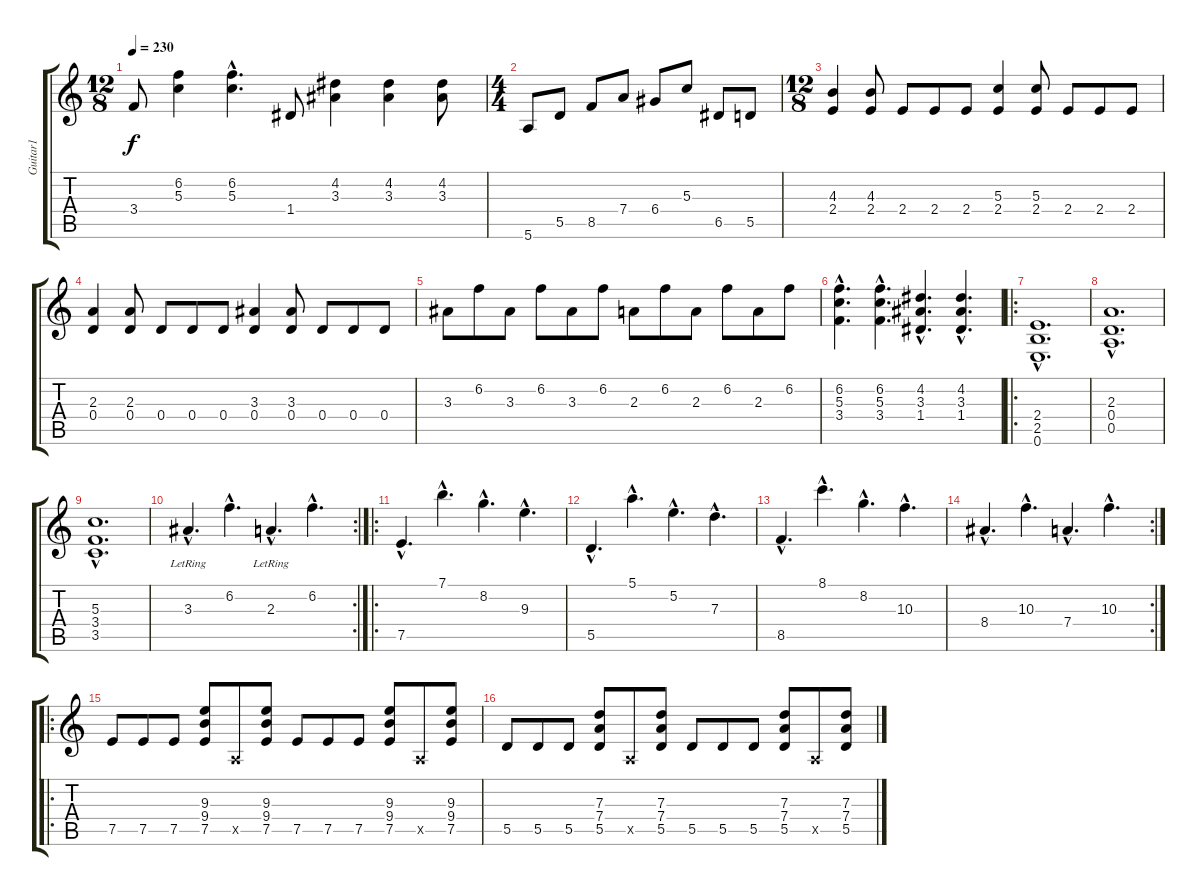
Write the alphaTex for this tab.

\track ("Guitar1" "Guitar1") {instrument distortionguitar}
\staff {score tabs}
\tuning (E4 B3 G3 D3 A2 E2) {hide}
\ts (12 8)
\tempo 230
\clef g2
\ks c
3.4.8{dy f} (6.2 5.3).4 (6.2{hac} 5.3{hac}).4{d} 1.4.8 (4.2 3.3).4 (4.2 3.3).4 (4.2 3.3).8 |
\ts (4 4)
5.6.8 5.5.8 8.5.8 7.4.8 6.4.8 5.3.8 6.5.8 5.5.8 |
\ts (12 8)
(4.3 2.4).4{txt " "} (4.3 2.4).8 2.4.8 2.4.8 2.4.8 (5.3 2.4).4 (5.3 2.4).8 2.4.8 2.4.8 2.4.8 |
(2.3 0.4).4 (2.3 0.4).8 0.4.8 0.4.8 0.4.8 (3.3 0.4).4 (3.3 0.4).8 0.4.8 0.4.8 0.4.8 |
3.3.8 6.2.8 3.3.8 6.2.8 3.3.8 6.2.8 2.3.8 6.2.8 2.3.8 6.2.8 2.3.8 6.2.8 |
(6.2{hac} 5.3{hac} 3.4{hac}).4{d} (6.2{hac} 5.3{hac} 3.4{hac}).4{d} (4.2{hac} 3.3{hac} 1.4{hac}).4{d} (4.2{hac} 3.3{hac} 1.4{hac}).4{d} |
\ro
(2.4{hac} 2.5{hac} 0.6{hac}).1{d} |
(2.3{hac} 0.4{hac} 0.5{hac}).1{d} |
(5.3{hac} 3.4{hac} 3.5{hac}).1{d} |
\rc 2
3.3{hac lr}.4{d} 6.2{hac}.4{d} 2.3{hac lr}.4{d} 6.2{hac}.4{d} |
\ro
7.5{hac}.4{d} 7.1{hac}.4{d} 8.2{hac}.4{d} 9.3{hac}.4{d} |
5.5{hac}.4{d} 5.1{hac}.4{d} 5.2{hac}.4{d} 7.3{hac}.4{d} |
8.5{hac}.4{d} 8.1{hac}.4{d} 8.2{hac}.4{d} 10.3{hac}.4{d} |
\rc 2
8.4{hac}.4{d} 10.3{hac}.4{d} 7.4{hac}.4{d} 10.3{hac}.4{d} |
\ro
7.5.8 7.5.8 7.5.8 (9.3 9.4 7.5).8 0.5{x}.8 (9.3 9.4 7.5).8 7.5.8 7.5.8 7.5.8 (9.3 9.4 7.5).8 0.5{x}.8 (9.3 9.4 7.5).8 |
5.5.8 5.5.8 5.5.8 (7.3 7.4 5.5).8 0.5{x}.8 (7.3 7.4 5.5).8 5.5.8 5.5.8 5.5.8 (7.3 7.4 5.5).8 0.5{x}.8 (7.3 7.4 5.5).8
